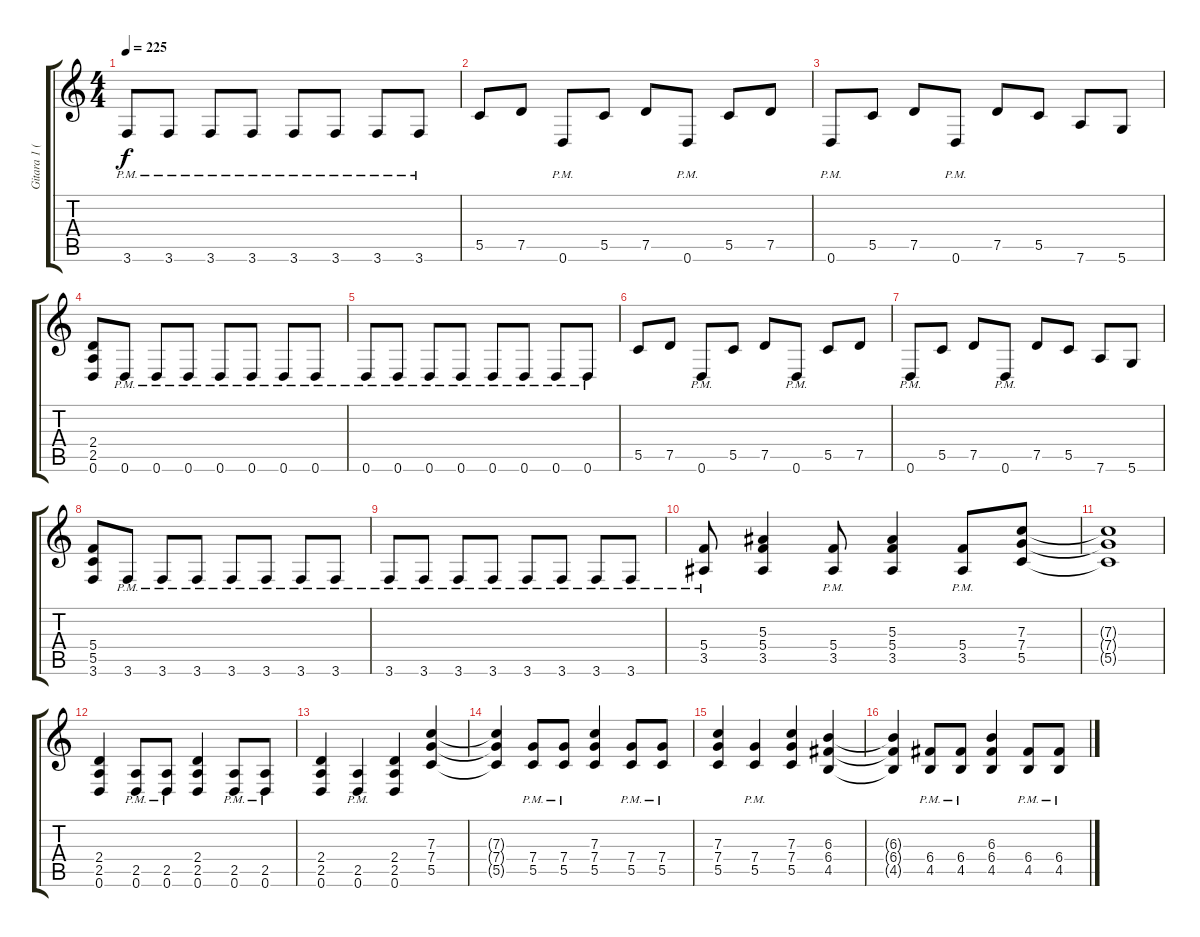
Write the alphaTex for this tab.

\track ("Gitara 1 (wiciu)" "Gitara 1 (") {instrument distortionguitar}
\staff {score tabs}
\tuning (D4 A3 F3 C3 G2 D2) {hide}
\ts (4 4)
\tempo 225
\clef g2
\ks c
3.6{pm}.8{dy f} 3.6{pm}.8 3.6{pm}.8 3.6{pm}.8 3.6{pm}.8 3.6{pm}.8 3.6{pm}.8 3.6{pm}.8 |
5.5.8 7.5.8 0.6{pm}.8 5.5.8 7.5.8 0.6{pm}.8 5.5.8 7.5.8 |
0.6{pm}.8 5.5.8 7.5.8 0.6{pm}.8 7.5.8 5.5.8 7.6.8 5.6.8 |
(2.4 2.5 0.6).8 0.6{pm}.8 0.6{pm}.8 0.6{pm}.8 0.6{pm}.8 0.6{pm}.8 0.6{pm}.8 0.6{pm}.8 |
0.6{pm}.8 0.6{pm}.8 0.6{pm}.8 0.6{pm}.8 0.6{pm}.8 0.6{pm}.8 0.6{pm}.8 0.6{pm}.8 |
5.5.8 7.5.8 0.6{pm}.8 5.5.8 7.5.8 0.6{pm}.8 5.5.8 7.5.8 |
0.6{pm}.8 5.5.8 7.5.8 0.6{pm}.8 7.5.8 5.5.8 7.6.8 5.6.8 |
(5.4 5.5 3.6).8 3.6{pm}.8 3.6{pm}.8 3.6{pm}.8 3.6{pm}.8 3.6{pm}.8 3.6{pm}.8 3.6{pm}.8 |
3.6{pm}.8 3.6{pm}.8 3.6{pm}.8 3.6{pm}.8 3.6{pm}.8 3.6{pm}.8 3.6{pm}.8 3.6{pm}.8 |
(5.4{pm} 3.5{pm}).8 (5.3 5.4 3.5).4 (5.4{pm} 3.5{pm}).8 (5.3 5.4 3.5).4 (5.4{pm} 3.5{pm}).8 (7.3 7.4 5.5).8 |
(7.3{t} 7.4{t} 5.5{t}).1 |
(2.4 2.5 0.6).4 (2.5{pm} 0.6{pm}).8 (2.5{pm} 0.6{pm}).8 (2.4 2.5 0.6).4 (2.5{pm} 0.6{pm}).8 (2.5{pm} 0.6{pm}).8 |
(2.4 2.5 0.6).4 (2.5{pm} 0.6{pm}).4 (2.4 2.5 0.6).4 (7.3 7.4 5.5).4 |
(7.3{t} 7.4{t} 5.5{t}).4 (7.4{pm} 5.5{pm}).8 (7.4{pm} 5.5{pm}).8 (7.3 7.4 5.5).4 (7.4{pm} 5.5{pm}).8 (7.4{pm} 5.5{pm}).8 |
(7.3 7.4 5.5).4 (7.4{pm} 5.5{pm}).4 (7.3 7.4 5.5).4 (6.3 6.4 4.5).4 |
(6.3{t} 6.4{t} 4.5{t}).4 (6.4{pm} 4.5{pm}).8 (6.4{pm} 4.5{pm}).8 (6.3 6.4 4.5).4 (6.4{pm} 4.5{pm}).8 (6.4{pm} 4.5{pm}).8
